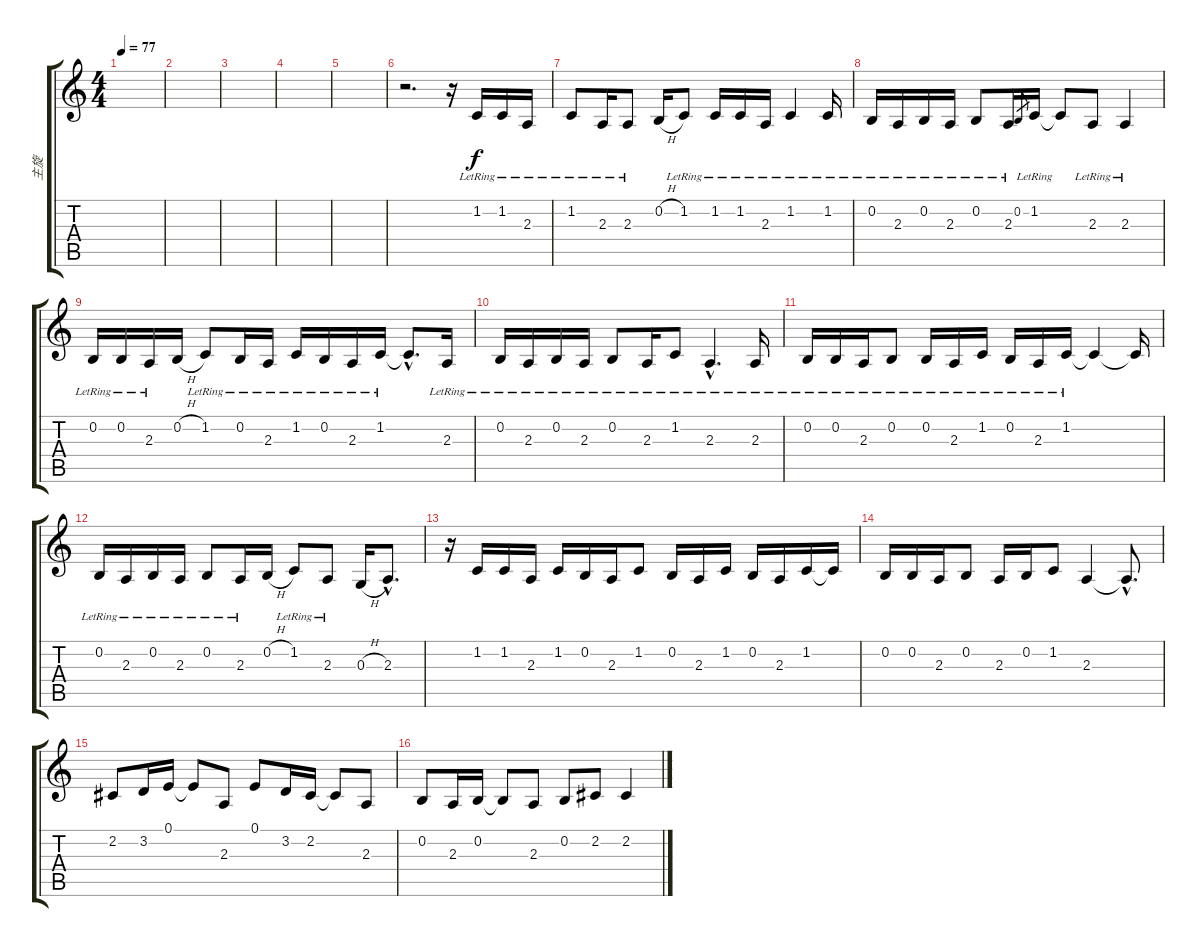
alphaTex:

\track ("主旋" "主旋") {instrument brightacousticpiano}
\staff {score tabs}
\tuning (E4 B3 G3 D3 A2 E2) {hide}
\ts (4 4)
\tempo 77
\clef g2
\ks c
|
|
|
|
|
r.2{d} r.16 1.2{lr}.16 1.2{lr}.16 2.3{lr}.16 |
1.2{lr}.8 2.3{lr}.16 2.3{lr}.8 0.2{h}.16 1.2{lr}.8 1.2{lr}.16 1.2{lr}.16 2.3{lr}.16 1.2{lr}.4 1.2{lr}.16 |
0.2{lr}.16 2.3{lr}.16 0.2{lr}.16 2.3{lr}.16 0.2{lr}.8 2.3{lr}.16 0.2.8{gr} 1.2{lr}.16 1.2{t}.8 2.3{lr}.8 2.3{lr}.4 |
0.2{lr}.16 0.2{lr}.16 2.3{lr}.16 0.2{h}.16 1.2{lr}.8 0.2{lr}.16 2.3{lr}.16 1.2{lr}.16 0.2{lr}.16 2.3{lr}.16 1.2{lr}.16 1.2{hac t}.8{d} 2.3{lr}.16 |
0.2{lr}.16 2.3{lr}.16 0.2{lr}.16 2.3{lr}.16 0.2{lr}.8 2.3{lr}.16 1.2{lr}.8 2.3{hac lr}.4{d} 2.3{lr}.16 |
0.2{lr}.16 0.2{lr}.16 2.3{lr}.16 0.2{lr}.8 0.2{lr}.16 2.3{lr}.16 1.2{lr}.16 0.2{lr}.16 2.3{lr}.16 1.2{lr}.16 1.2{t}.4 1.2{t}.16 |
0.2{lr}.16 2.3{lr}.16 0.2{lr}.16 2.3{lr}.16 0.2{lr}.8 2.3{lr}.16 0.2{h}.16 1.2{lr}.8 2.3{lr}.8 0.3{h}.16 2.3{hac}.8{d} |
r.16 1.2.16 1.2.16 2.3.16 1.2.16 0.2.16 2.3.16 1.2.8 0.2.16 2.3.16 1.2.16 0.2.16 2.3.16 1.2.16 1.2{t}.16 |
0.2.16 0.2.16 2.3.16 0.2.8 2.3.16 0.2.16 1.2.8 2.3.4 2.3{hac t}.8{d} |
2.2.8 3.2.16 0.1.16 0.1{t}.8 2.3.8 0.1.8 3.2.16 2.2.16 2.2{t}.8 2.3.8 |
0.2.8 2.3.16 0.2.16 0.2{t}.8 2.3.8 0.2.8 2.2.8 2.2.4
